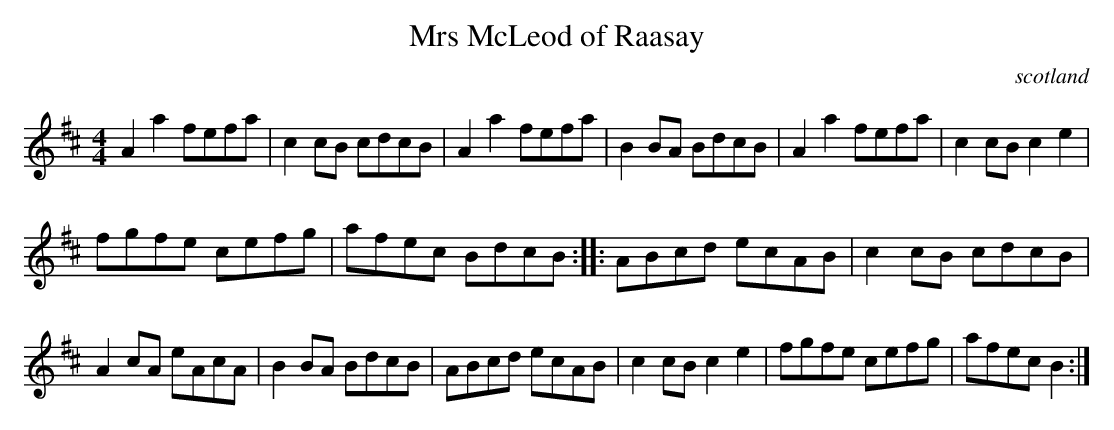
X:1
T:Mrs McLeod of Raasay
O:scotland
M:4/4
K:Amix
A2a2 fefa|c2cB cdcB|A2a2 fefa|B2BA BdcB|\
A2a2 fefa|c2cB c2e2|
fgfe cefg|afec BdcB::\
ABcd ecAB|c2cB cdcB|
A2cA eAcA|B2BA BdcB|\
ABcd ecAB|c2cB c2e2|fgfe cefg|afec B2:|
